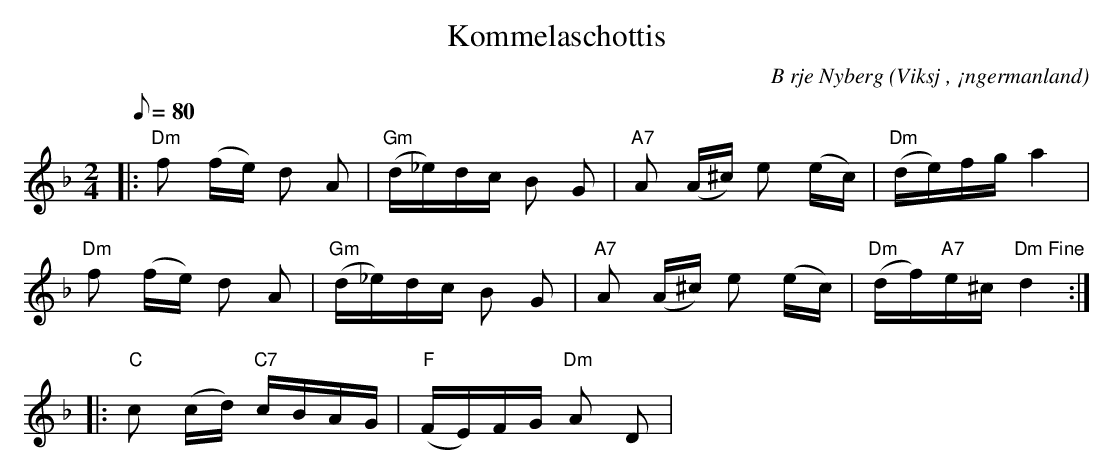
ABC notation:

X:1
T:Kommelaschottis
C:B rje Nyberg
O:Viksj , ¡ngermanland
M:2/4
L:1/8
Q:80
K:Dm
|: "Dm"f (f/2e/2) d A | "Gm"(d/2_e/2)d/2c/2 B G | "A7"A (A/2^c/2) e (e/2c/2) |"Dm"(d/2e/2)f/2g/2 a2 |
"Dm"f (f/2e/2) d A | "Gm" (d/2_e/2)d/2c/2 B G | "A7"A (A/2^c/2) e (e/2c/2) | "Dm"(d/2f/2)"A7"e/2^c/2 "Dm Fine"d2::
"C"c (c/2d/2) "C7"c/2B/2A/2G/2 | "F"(F/2E/2)F/2G/2 "Dm"A D |
